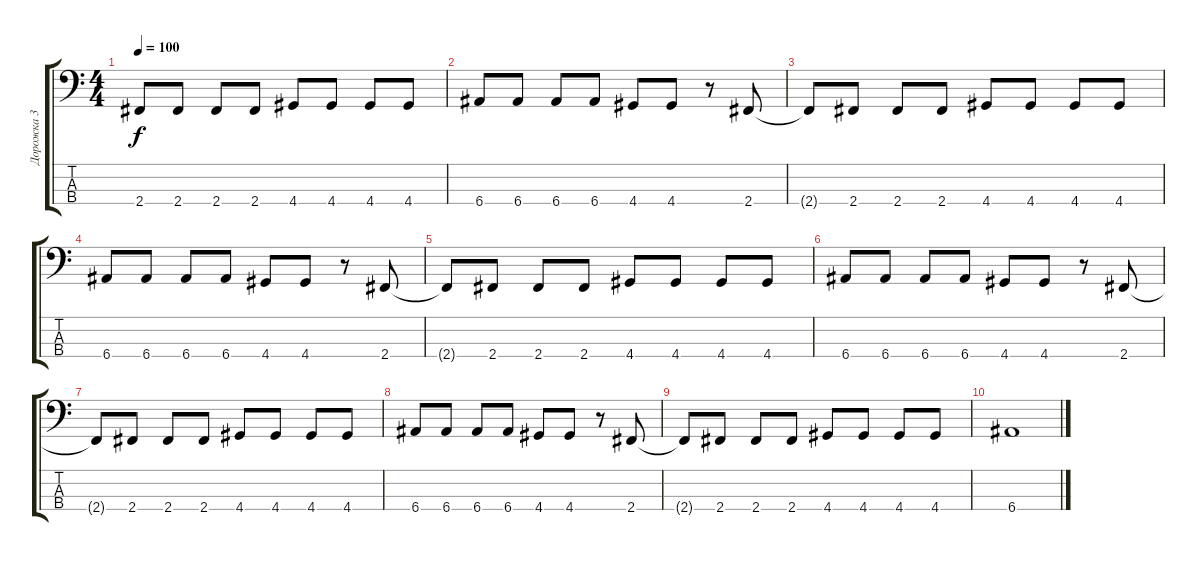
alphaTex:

\track ("Дорожка 3" "Дорожка 3") {instrument electricbasspick}
\staff {score tabs}
\tuning (G2 D2 A1 E1) {hide}
\ts (4 4)
\tempo 100
\clef f4
\ks c
2.4{t}.8{dy f} 2.4.8 2.4.8 2.4.8 4.4.8 4.4.8 4.4.8 4.4.8 |
6.4.8 6.4.8 6.4.8 6.4.8 4.4.8 4.4.8 r.8 2.4.8 |
2.4{t}.8 2.4.8 2.4.8 2.4.8 4.4.8 4.4.8 4.4.8 4.4.8 |
6.4.8 6.4.8 6.4.8 6.4.8 4.4.8 4.4.8 r.8 2.4.8 |
2.4{t}.8 2.4.8 2.4.8 2.4.8 4.4.8 4.4.8 4.4.8 4.4.8 |
6.4.8 6.4.8 6.4.8 6.4.8 4.4.8 4.4.8 r.8 2.4.8 |
2.4{t}.8 2.4.8 2.4.8 2.4.8 4.4.8 4.4.8 4.4.8 4.4.8 |
6.4.8 6.4.8 6.4.8 6.4.8 4.4.8 4.4.8 r.8 2.4.8 |
2.4{t}.8 2.4.8 2.4.8 2.4.8 4.4.8 4.4.8 4.4.8 4.4.8 |
6.4.1
